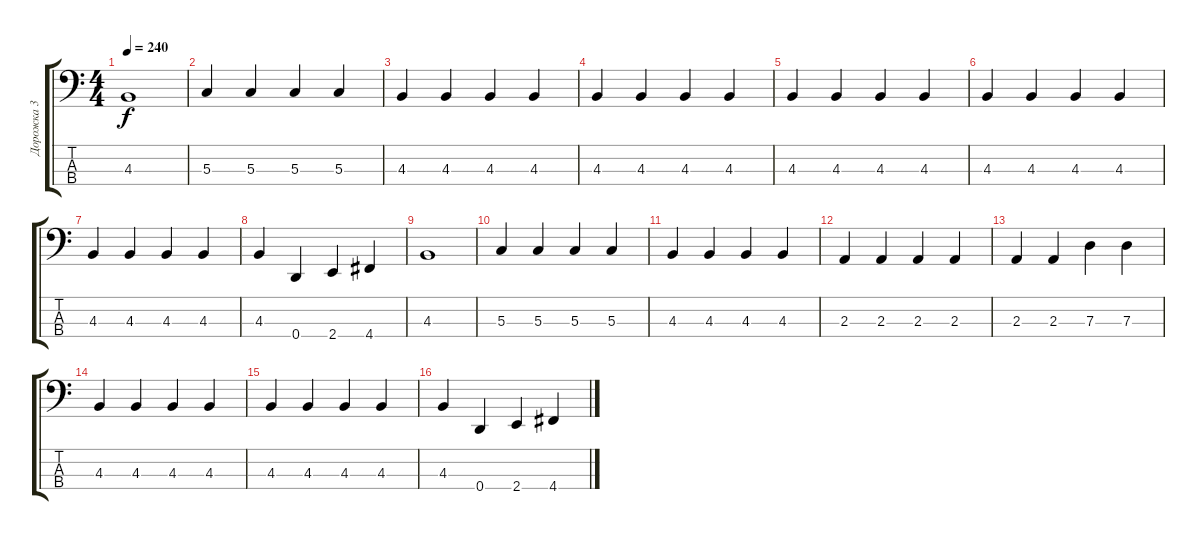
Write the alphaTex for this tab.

\track ("Дорожка 3" "Дорожка 3") {instrument electricbassfinger}
\staff {score tabs}
\tuning (F2 C2 G1 D1) {hide}
\ts (4 4)
\tempo 240
\clef f4
\ks c
4.3.1{dy f} |
5.3.4 5.3.4 5.3.4 5.3.4 |
4.3.4 4.3.4 4.3.4 4.3.4 |
4.3.4 4.3.4 4.3.4 4.3.4 |
4.3.4 4.3.4 4.3.4 4.3.4 |
4.3.4 4.3.4 4.3.4 4.3.4 |
4.3.4 4.3.4 4.3.4 4.3.4 |
4.3.4 0.4.4 2.4.4 4.4.4 |
4.3.1 |
5.3.4 5.3.4 5.3.4 5.3.4 |
4.3.4 4.3.4 4.3.4 4.3.4 |
2.3.4 2.3.4 2.3.4 2.3.4 |
2.3.4 2.3.4 7.3.4 7.3.4 |
4.3.4 4.3.4 4.3.4 4.3.4 |
4.3.4 4.3.4 4.3.4 4.3.4 |
4.3.4 0.4.4 2.4.4 4.4.4
